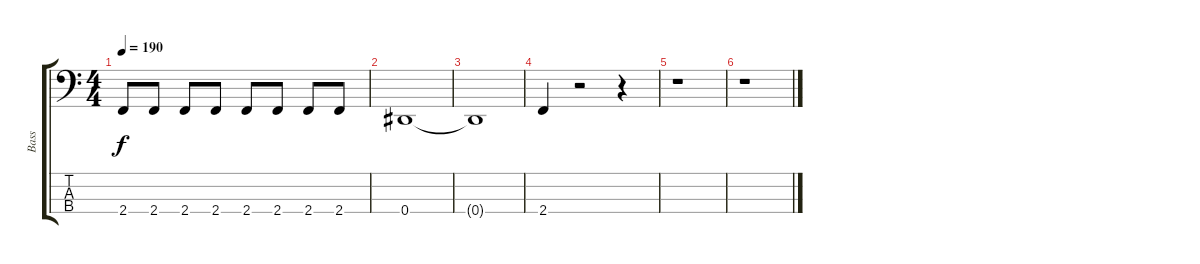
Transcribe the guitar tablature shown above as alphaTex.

\track ("Bass" "Bass") {instrument electricbassfinger}
\staff {score tabs}
\tuning (Gb2 Db2 Ab1 Eb1) {hide}
\ts (4 4)
\tempo 190
\clef f4
\ks c
2.4.8{dy f} 2.4.8 2.4.8 2.4.8 2.4.8 2.4.8 2.4.8 2.4.8 |
0.4.1 |
0.4{t}.1 |
2.4.4 r.2 r.4 |
r.1 |
r.1
